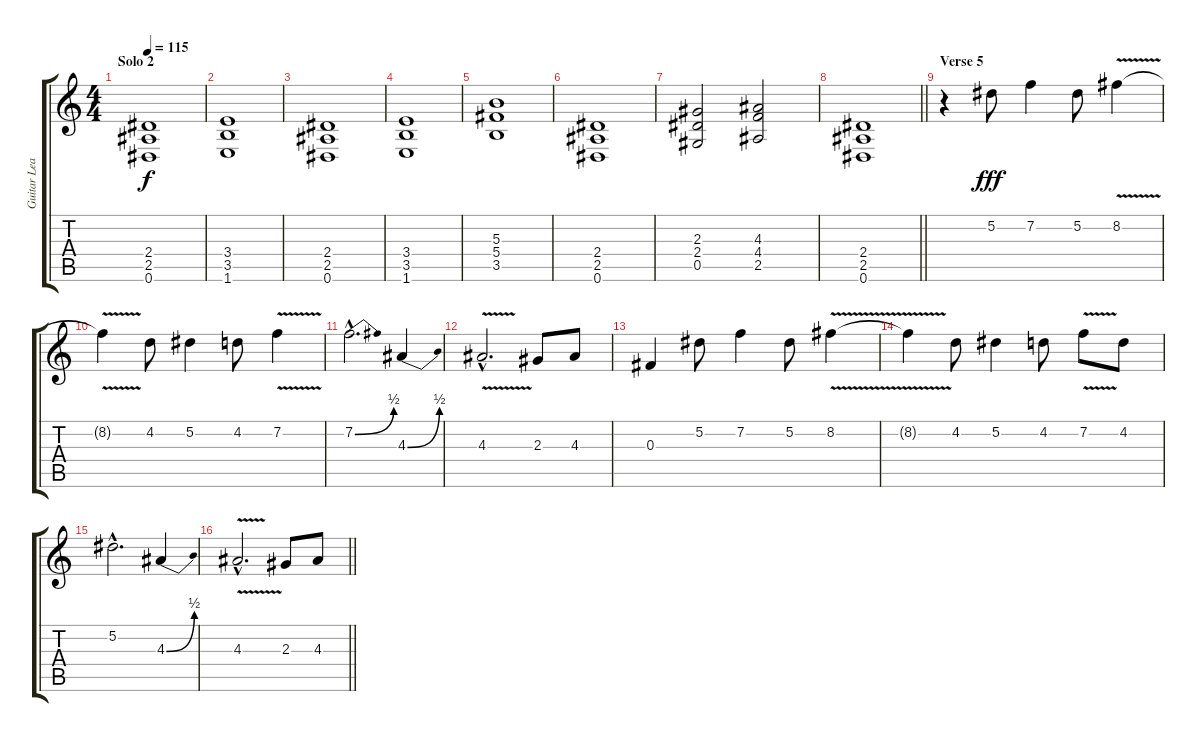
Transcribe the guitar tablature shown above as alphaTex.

\track ("Guitar Lead 1" "Guitar Lea") {instrument distortionguitar}
\staff {score tabs}
\tuning (Eb4 Bb3 Gb3 Db3 Ab2 Eb2) {hide}
\ts (4 4)
\section ("" "Solo 2")
\tempo 115
\clef g2
\ks c
(2.4 2.5 0.6).1{dy f volume 12} |
(3.4 3.5 1.6).1 |
(2.4 2.5 0.6).1 |
(3.4 3.5 1.6).1 |
(5.3 5.4 3.5).1 |
(2.4 2.5 0.6).1 |
(2.3 2.4 0.5).2 (4.3 4.4 2.5).2 |
\barLineRight lightlight
(2.4 2.5 0.6).1 |
\section ("" "Verse 5")
r.4{volume 16} 5.2.8{dy fff} 7.2.4 5.2.8 8.2{v}.4 |
8.2{t}.4 4.2.8 5.2.4 4.2.8 7.2{v}.4 |
7.2{be (bend 0 0 60 2) hac}.2{d} 4.3{be (bend 0 0 60 2)}.4 |
4.3{v hac}.2{d} 2.3.8 4.3.8 |
0.3.4 5.2.8 7.2.4 5.2.8 8.2{v}.4 |
8.2{t}.4 4.2.8 5.2.4 4.2.8 7.2{v}.8 4.2.8 |
5.2{hac}.2{d} 4.3{be (bend 0 0 60 2)}.4 |
\barLineRight lightlight
4.3{v hac}.2{d} 2.3.8 4.3.8
